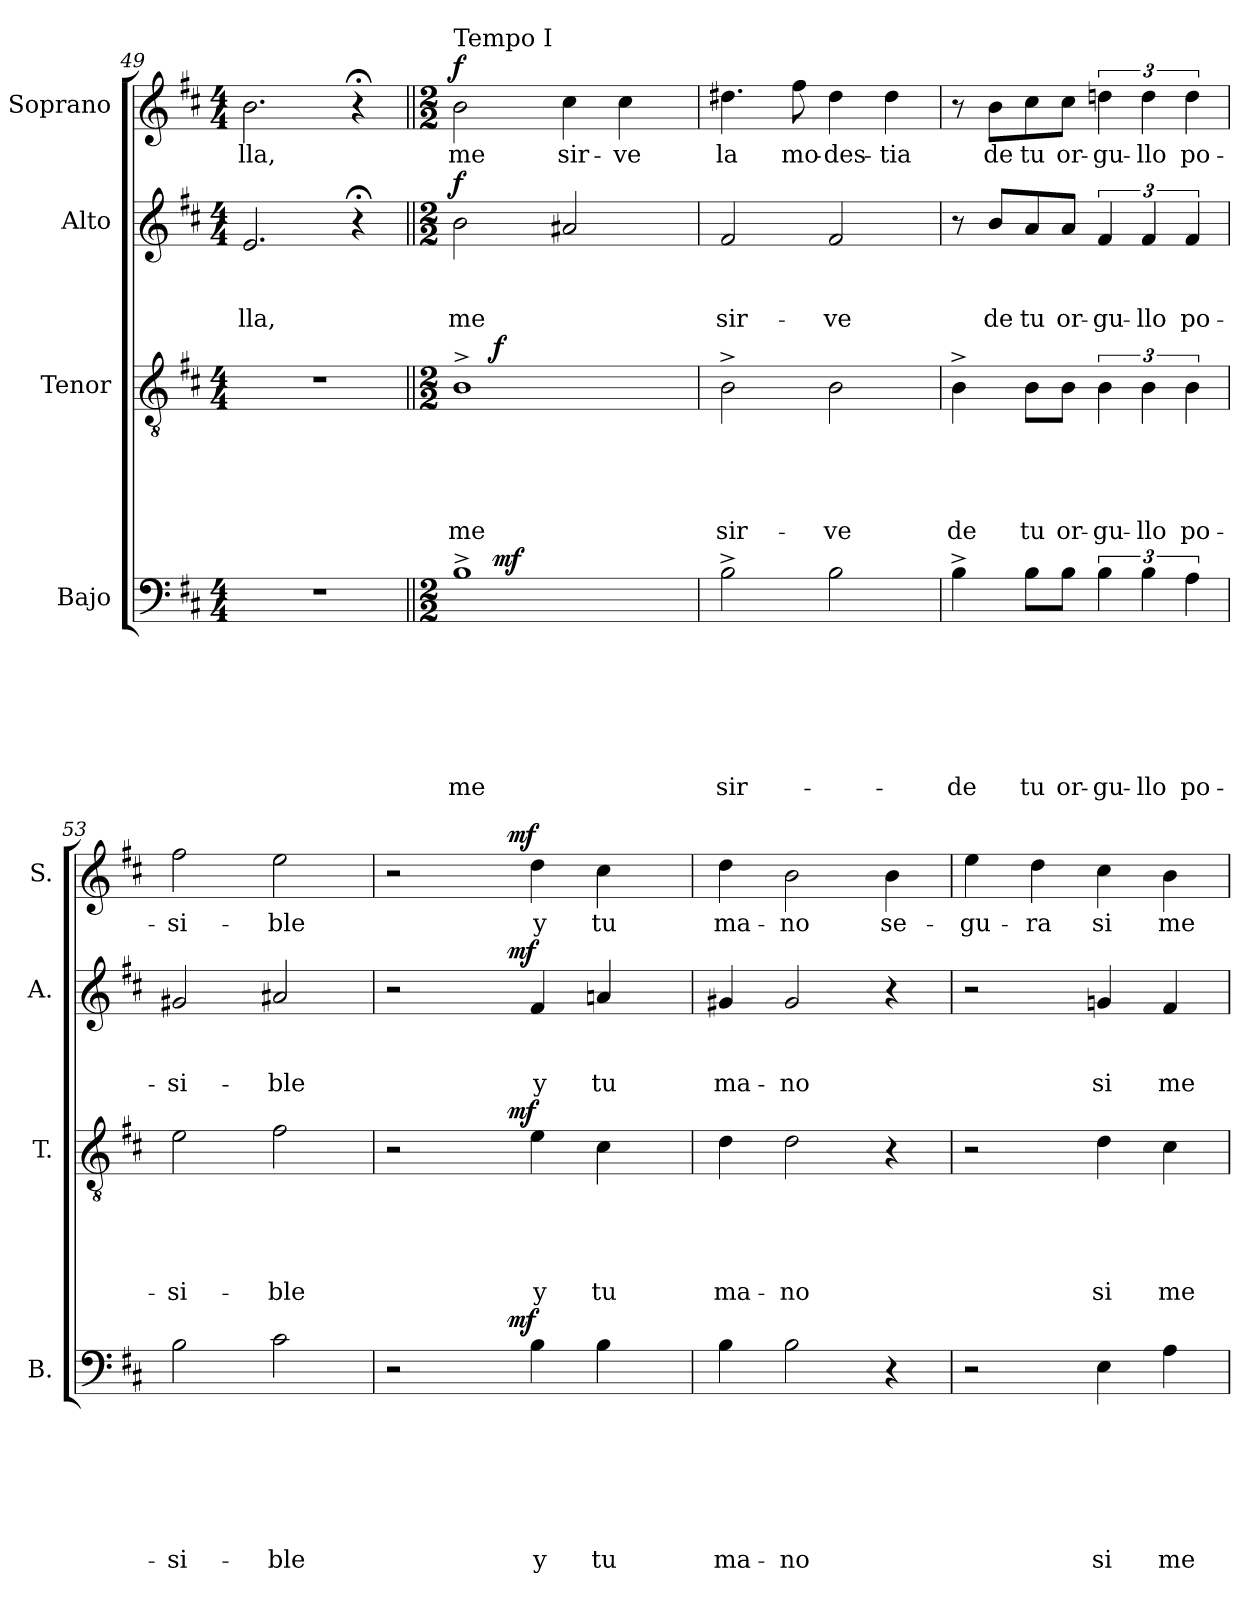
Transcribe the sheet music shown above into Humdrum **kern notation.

**kern	**text	**text	**text	**text	**text	**text	**text	**dynam	**kern	**text	**text	**text	**text	**text	**dynam	**kern	**text	**text	**text	**dynam	**kern	**text	**dynam
*part4	*part4	*part4	*part4	*part4	*part4	*part4	*part4	*part4	*part3	*part3	*part3	*part3	*part3	*part3	*part3	*part2	*part2	*part2	*part2	*part2	*part1	*part1	*part1
*staff4	*staff4	*staff4	*staff4	*staff4	*staff4	*staff4	*staff4	*staff4	*staff3	*staff3	*staff3	*staff3	*staff3	*staff3	*staff3	*staff2	*staff2	*staff2	*staff2	*staff2	*staff1	*staff1	*staff1
*I"Bajo	*	*	*	*	*	*	*	*	*I"Tenor	*	*	*	*	*	*	*I"Alto	*	*	*	*	*I"Soprano	*	*
*I'B.	*	*	*	*	*	*	*	*	*I'T.	*	*	*	*	*	*	*I'A.	*	*	*	*	*I'S.	*	*
*clefF4	*	*	*	*	*	*	*	*	*clefGv2	*	*	*	*	*	*	*clefG2	*	*	*	*	*clefG2	*	*
*k[f#c#]	*	*	*	*	*	*	*	*	*k[f#c#]	*	*	*	*	*	*	*k[f#c#]	*	*	*	*	*k[f#c#]	*	*
*D:	*	*	*	*	*	*	*	*	*D:	*	*	*	*	*	*	*D:	*	*	*	*	*D:	*	*
*M4/4	*	*	*	*	*	*	*	*	*M4/4	*	*	*	*	*	*	*M4/4	*	*	*	*	*M4/4	*	*
=49	=49	=49	=49	=49	=49	=49	=49	=49	=49	=49	=49	=49	=49	=49	=49	=49	=49	=49	=49	=49	=49	=49	=49
!	!	!	!	!	!	!	!	!	!	!	!	!	!	!	!	!	!	!	!LO:LY:b	!	!	!LO:LY:b	!
1r	.	.	.	.	.	.	.	.	1r	.	.	.	.	.	.	2.e/	.	.	-lla,	.	2.b\	-lla,	.
.	.	.	.	.	.	.	.	.	.	.	.	.	.	.	.	4r;<	.	.	.	.	4r;<	.	.
!!LO:LB:g=z
=50||	=50||	=50||	=50||	=50||	=50||	=50||	=50||	=50||	=50||	=50||	=50||	=50||	=50||	=50||	=50||	=50||	=50||	=50||	=50||	=50||	=50||	=50||	=50||
*M2/2	*	*	*	*	*	*	*	*	*M2/2	*	*	*	*	*	*	*M2/2	*	*	*	*	*M2/2	*	*
!	!	!	!	!	!	!	!	!	!	!	!	!	!	!	!	!	!	!	!	!	!LO:TX:a:t=Tempo I	!	!
!	!	!	!	!	!	!	!LO:LY:b	!	!	!	!	!	!	!LO:LY:b	!	!	!	!	!LO:LY:b	!LO:DY:a	!	!LO:LY:b	!LO:DY:a
*^	*	*	*	*	*	*	*	*	*^	*	*	*	*	*	*	*	*	*	*	*	*	*	*
1B^>	12..ryy	.	.	.	.	.	.	me	.	1B^>	12..ryy	.	.	.	.	me	.	2b\	.	.	me	f	2b\	me	f
!	!	!	!	!	!	!	!	!	!LO:DY:a	!	!	!	!	!	!	!	!LO:DY:a	!	!	!	!	!	!	!	!
.	3%2ryy	.	.	.	.	.	.	.	mf	.	3%2ryy	.	.	.	.	.	f	.	.	.	.	.	.	.	.
*	*	*	*	*	*	*	*	*	*	*	*	*	*	*	*	*	*	*	*	*	*	*	*MM50	*	*
!	!	!	!	!	!	!	!	!	!	!	!	!	!	!	!	!	!	!	!	!	!	!	!	!LO:LY:b	!
.	.	.	.	.	.	.	.	.	.	.	.	.	.	.	.	.	.	2a#X/	.	.	.	.	4cc#\	sir-	.
!	!	!	!	!	!	!	!	!	!	!	!	!	!	!	!	!	!	!	!	!	!	!	!	!LO:LY:b	!
.	.	.	.	.	.	.	.	.	.	.	.	.	.	.	.	.	.	.	.	.	.	.	4cc#\	-ve	.
.	6ryy	.	.	.	.	.	.	.	.	.	6ryy	.	.	.	.	.	.	.	.	.	.	.	.	.	.
.	48ryy	.	.	.	.	.	.	.	.	.	48ryy	.	.	.	.	.	.	.	.	.	.	.	.	.	.
=51	=51	=51	=51	=51	=51	=51	=51	=51	=51	=51	=51	=51	=51	=51	=51	=51	=51	=51	=51	=51	=51	=51	=51	=51	=51
!	!	!	!	!	!	!	!	!LO:LY:b	!	!	!	!	!	!	!	!LO:LY:b	!	!	!	!	!LO:LY:b	!	!	!LO:LY:b	!
*v	*v	*	*	*	*	*	*	*	*	*	*	*	*	*	*	*	*	*	*	*	*	*	*	*	*
*	*	*	*	*	*	*	*	*	*v	*v	*	*	*	*	*	*	*	*	*	*	*	*	*	*
2B^>\	.	.	.	.	.	.	sir-	.	2B^>\	.	.	.	.	sir-	.	2f#/	.	.	sir-	.	4.dd#X\	la	.
!	!	!	!	!	!	!	!	!	!	!	!	!	!	!	!	!	!	!	!	!	!	!LO:LY:b	!
.	.	.	.	.	.	.	.	.	.	.	.	.	.	.	.	.	.	.	.	.	8ff#\	mo-	.
!	!	!	!	!	!	!	!	!	!	!	!	!	!	!LO:LY:b	!	!	!	!	!LO:LY:b	!	!	!LO:LY:b:rj	!
2B\	.	.	.	.	.	.	.	.	2B\	.	.	.	.	-ve	.	2f#/	.	.	-ve	.	4dd#\	-des-	.
!	!	!	!	!	!	!	!	!	!	!	!	!	!	!	!	!	!	!	!	!	!	!LO:LY:b	!
.	.	.	.	.	.	.	.	.	.	.	.	.	.	.	.	.	.	.	.	.	4dd#\	-tia	.
=52	=52	=52	=52	=52	=52	=52	=52	=52	=52	=52	=52	=52	=52	=52	=52	=52	=52	=52	=52	=52	=52	=52	=52
!	!	!	!	!	!	!	!LO:LY:b	!	!	!	!	!	!	!LO:LY:b	!	!	!	!	!	!	!	!	!
4B^>\	.	.	.	.	.	.	-de	.	4B^>\	.	.	.	.	de	.	8r	.	.	.	.	8r	.	.
!	!	!	!	!	!	!	!	!	!	!	!	!	!	!	!	!	!	!	!LO:LY:b	!	!	!LO:LY:b	!
.	.	.	.	.	.	.	.	.	.	.	.	.	.	.	.	8b/L	.	.	de	.	8b\L	de	.
!	!	!	!	!	!	!	!LO:LY:b	!	!	!	!	!	!	!LO:LY:b	!	!	!	!	!LO:LY:b	!	!	!LO:LY:b	!
8B\L	.	.	.	.	.	.	tu	.	8B\L	.	.	.	.	tu	.	8a/	.	.	tu	.	8cc#\	tu	.
!	!	!	!	!	!	!	!LO:LY:b	!	!	!	!	!	!	!LO:LY:b	!	!	!	!	!LO:LY:b	!	!	!LO:LY:b	!
8B\J	.	.	.	.	.	.	or-	.	8B\J	.	.	.	.	or-	.	8a/J	.	.	or-	.	8cc#\J	or-	.
!	!	!	!	!	!	!	!LO:LY:b	!	!	!	!	!	!	!LO:LY:b	!	!	!	!	!LO:LY:b	!	!	!LO:LY:b	!
6B\	.	.	.	.	.	.	-gu-	.	6B\	.	.	.	.	-gu-	.	6f#/	.	.	-gu-	.	6ddn\	-gu-	.
!	!	!	!	!	!	!	!LO:LY:b	!	!	!	!	!	!	!LO:LY:b	!	!	!	!	!LO:LY:b	!	!	!LO:LY:b	!
6B\	.	.	.	.	.	.	-llo	.	6B\	.	.	.	.	-llo	.	6f#/	.	.	-llo	.	6dd\	-llo	.
!	!	!	!	!	!	!	!LO:LY:b	!	!	!	!	!	!	!LO:LY:b	!	!	!	!	!LO:LY:b	!	!	!LO:LY:b	!
6A\	.	.	.	.	.	.	po-	.	6B\	.	.	.	.	po-	.	6f#/	.	.	po-	.	6dd\	po-	.
=53	=53	=53	=53	=53	=53	=53	=53	=53	=53	=53	=53	=53	=53	=53	=53	=53	=53	=53	=53	=53	=53	=53	=53
!	!	!	!	!	!	!	!LO:LY:b	!	!	!	!	!	!	!LO:LY:b	!	!	!	!	!LO:LY:b	!	!	!LO:LY:b	!
2B\	.	.	.	.	.	.	-si-	.	2e\	.	.	.	.	-si-	.	2g#X/	.	.	-si-	.	2ff#\	-si-	.
!	!	!	!	!	!	!	!LO:LY:b	!	!	!	!	!	!	!LO:LY:b	!	!	!	!	!LO:LY:b	!	!	!LO:LY:b	!
2c#\	.	.	.	.	.	.	-ble	.	2f#\	.	.	.	.	-ble	.	2a#X/	.	.	-ble	.	2ee\	-ble	.
=54	=54	=54	=54	=54	=54	=54	=54	=54	=54	=54	=54	=54	=54	=54	=54	=54	=54	=54	=54	=54	=54	=54	=54
*^	*	*	*	*	*	*	*	*	*^	*	*	*	*	*	*	*^	*	*	*	*	*^	*	*
2r	3ryy	.	.	.	.	.	.	.	.	2r	3ryy	.	.	.	.	.	.	2r	3ryy	.	.	.	.	2r	3ryy	.	.
.	12.ryy	.	.	.	.	.	.	.	.	.	12.ryy	.	.	.	.	.	.	.	12.ryy	.	.	.	.	.	12.ryy	.	.
!	!	!	!	!	!	!	!	!	!LO:DY:a	!	!	!	!	!	!	!	!LO:DY:a	!	!	!	!	!	!LO:DY:a	!	!	!	!LO:DY:a
.	3ryy	.	.	.	.	.	.	.	mf	.	3ryy	.	.	.	.	.	mf	.	3ryy	.	.	.	mf	.	3ryy	.	mf
!	!	!	!	!	!	!	!	!LO:LY:b	!	!	!	!	!	!	!	!LO:LY:b	!	!	!	!	!	!LO:LY:b	!	!	!	!LO:LY:b	!
4B\	.	.	.	.	.	.	.	y	.	4e\	.	.	.	.	.	y	.	4f#/	.	.	.	y	.	4dd\	.	y	.
!	!	!	!	!	!	!	!	!LO:LY:b	!	!	!	!	!	!	!	!LO:LY:b	!	!	!	!	!	!LO:LY:b	!	!	!	!LO:LY:b	!
4B\	.	.	.	.	.	.	.	tu	.	4c#\	.	.	.	.	.	tu	.	4an/	.	.	.	tu	.	4cc#\	.	tu	.
.	6ryy	.	.	.	.	.	.	.	.	.	6ryy	.	.	.	.	.	.	.	6ryy	.	.	.	.	.	6ryy	.	.
.	24ryy	.	.	.	.	.	.	.	.	.	24ryy	.	.	.	.	.	.	.	24ryy	.	.	.	.	.	24ryy	.	.
=55	=55	=55	=55	=55	=55	=55	=55	=55	=55	=55	=55	=55	=55	=55	=55	=55	=55	=55	=55	=55	=55	=55	=55	=55	=55	=55	=55
!	!	!	!	!	!	!	!	!LO:LY:b	!	!	!	!	!	!	!	!LO:LY:b	!	!	!	!	!	!LO:LY:b	!	!	!	!LO:LY:b	!
*v	*v	*	*	*	*	*	*	*	*	*	*	*	*	*	*	*	*	*v	*v	*	*	*	*	*v	*v	*	*
*	*	*	*	*	*	*	*	*	*v	*v	*	*	*	*	*	*	*	*	*	*	*	*	*	*
4B\	.	.	.	.	.	.	ma-	.	4d\	.	.	.	.	ma-	.	4g#X/	.	.	ma-	.	4dd\	ma-	.
!	!	!	!	!	!	!	!LO:LY:b	!	!	!	!	!	!	!LO:LY:b	!	!	!	!	!LO:LY:b	!	!	!LO:LY:b	!
2B\	.	.	.	.	.	.	-no	.	2d\	.	.	.	.	-no	.	2g#/	.	.	-no	.	2b\	-no	.
!	!	!	!	!	!	!	!	!	!	!	!	!	!	!	!	!	!	!	!	!	!	!LO:LY:b	!
4r	.	.	.	.	.	.	.	.	4r	.	.	.	.	.	.	4r	.	.	.	.	4b\	se-	.
=56	=56	=56	=56	=56	=56	=56	=56	=56	=56	=56	=56	=56	=56	=56	=56	=56	=56	=56	=56	=56	=56	=56	=56
!	!	!	!	!	!	!	!	!	!	!	!	!	!	!	!	!	!	!	!	!	!	!LO:LY:b	!
2r	.	.	.	.	.	.	.	.	2r	.	.	.	.	.	.	2r	.	.	.	.	4ee\	-gu-	.
!	!	!	!	!	!	!	!	!	!	!	!	!	!	!	!	!	!	!	!	!	!	!LO:LY:b	!
.	.	.	.	.	.	.	.	.	.	.	.	.	.	.	.	.	.	.	.	.	4dd\	-ra	.
!	!	!	!	!	!	!	!LO:LY:b	!	!	!	!	!	!	!LO:LY:b	!	!	!	!	!LO:LY:b	!	!	!LO:LY:b	!
4E\	.	.	.	.	.	.	si	.	4d\	.	.	.	.	si	.	4gni/	.	.	si	.	4cc#\	si	.
!	!	!	!	!	!	!	!LO:LY:b	!	!	!	!	!	!	!LO:LY:b	!	!	!	!	!LO:LY:b	!	!	!LO:LY:b	!
4A\	.	.	.	.	.	.	me	.	4c#\	.	.	.	.	me	.	4f#/	.	.	me	.	4b\	me	.
=	=	=	=	=	=	=	=	=	=	=	=	=	=	=	=	=	=	=	=	=	=	=	=
*-	*-	*-	*-	*-	*-	*-	*-	*-	*-	*-	*-	*-	*-	*-	*-	*-	*-	*-	*-	*-	*-	*-	*-
